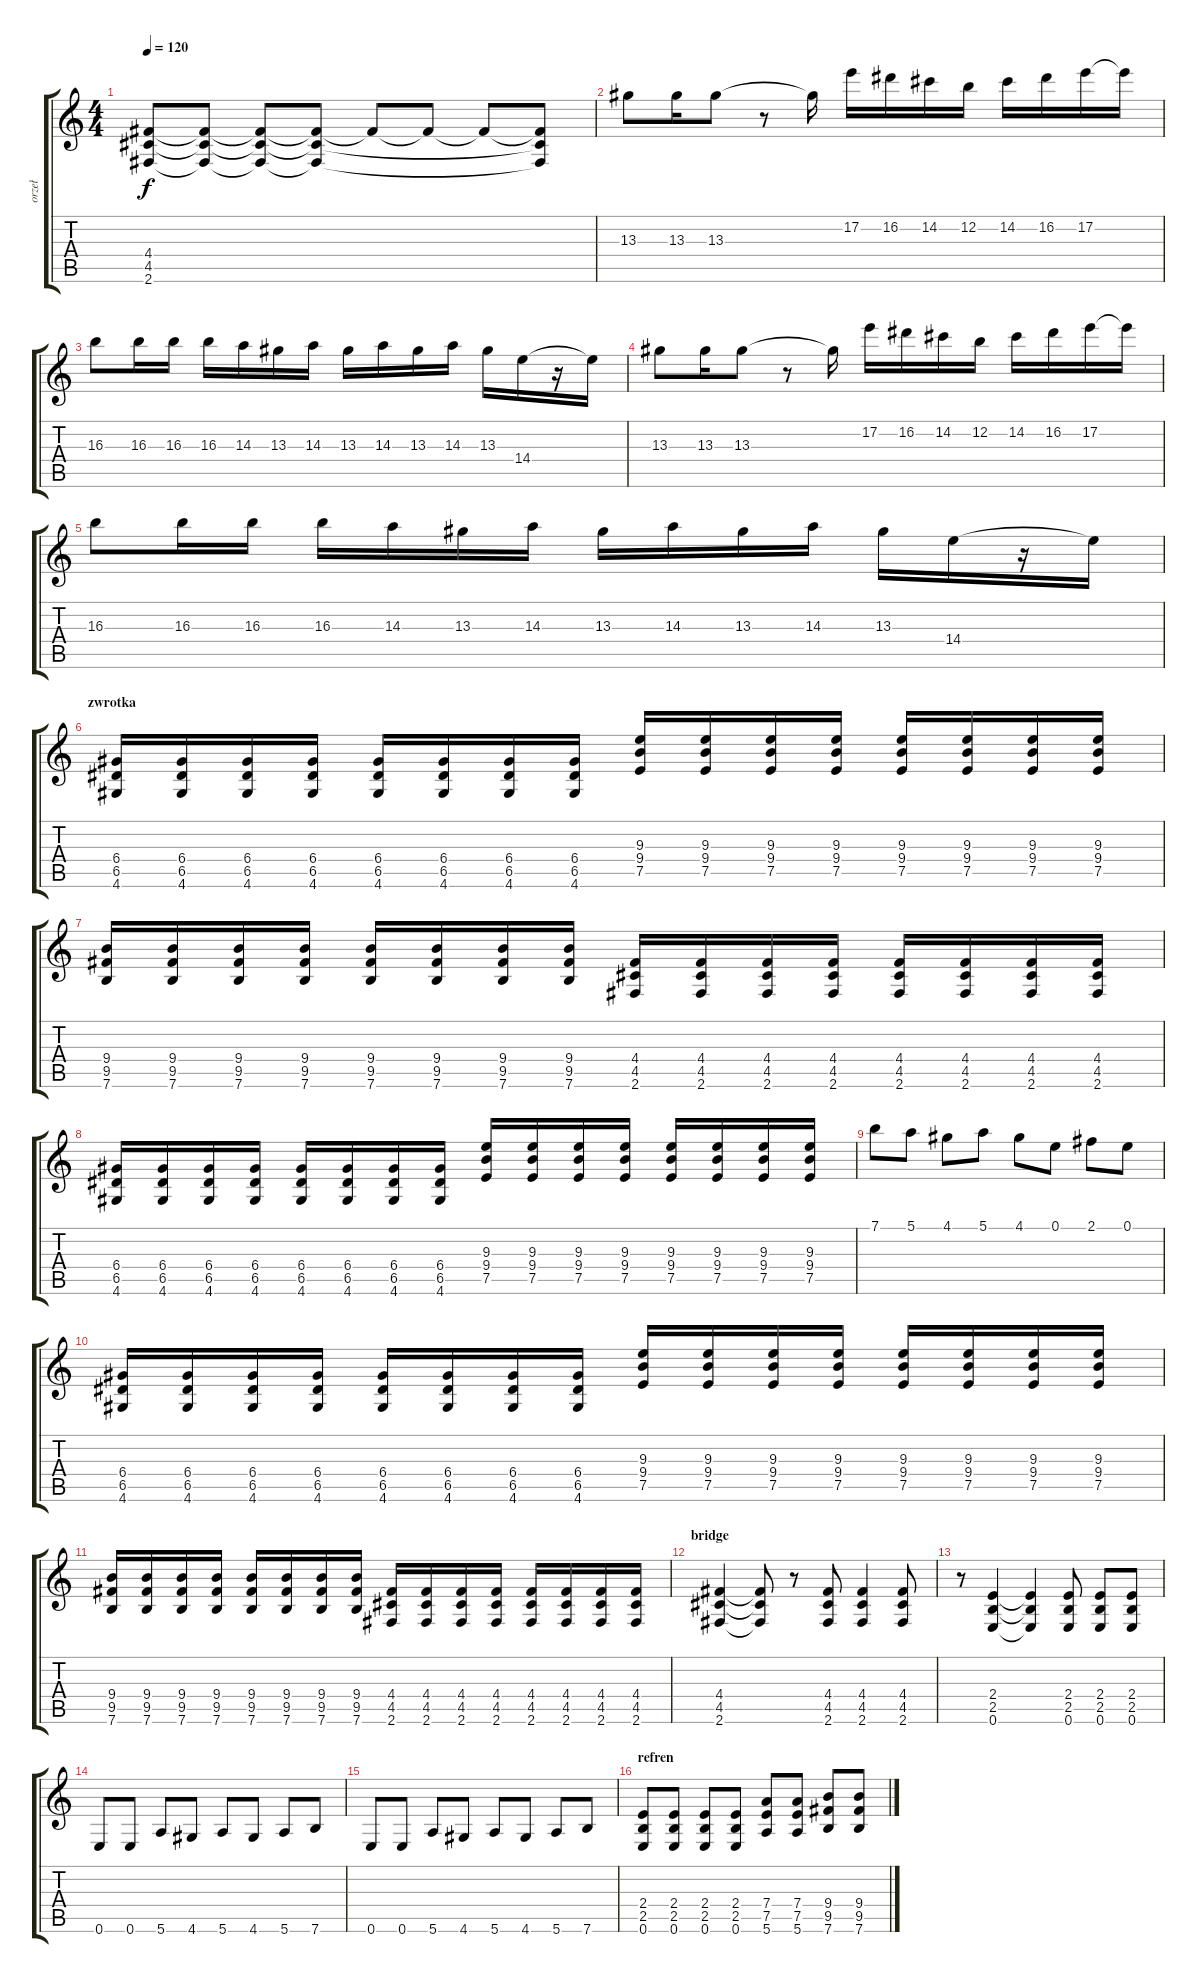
\track ("orzeł" "orzeł") {instrument overdrivenguitar}
\staff {score tabs}
\tuning (E4 B3 G3 D3 A2 E2) {hide}
\ts (4 4)
\tempo 120
\clef g2
\ks c
(4.4{t} 4.5{t} 2.6{t}).8{dy f} (4.4{t} 4.5{t} 2.6{t}).8 (4.4{t} 4.5{t} 2.6{t}).8 (4.4{t} 4.5{t} 2.6{t}).8 4.4{t}.8 4.4{t}.8 4.4{t}.8 (4.4{t} 4.5{t} 2.6{t}).8 |
13.3.8 13.3.16 13.3.8 r.8 13.3{t}.16 17.2.16 16.2.16 14.2.16 12.2.16 14.2.16 16.2.16 17.2.16 17.2{t}.16 |
16.3.8 16.3.16 16.3.16 16.3.16 14.3.16 13.3.16 14.3.16 13.3.16 14.3.16 13.3.16 14.3.16 13.3.16 14.4.16 r.16 14.4{t}.16 |
13.3.8 13.3.16 13.3.8 r.8 13.3{t}.16 17.2.16 16.2.16 14.2.16 12.2.16 14.2.16 16.2.16 17.2.16 17.2{t}.16 |
16.3.8 16.3.16 16.3.16 16.3.16 14.3.16 13.3.16 14.3.16 13.3.16 14.3.16 13.3.16 14.3.16 13.3.16 14.4.16 r.16 14.4{t}.16 |
\section ("" "zwrotka")
(6.4 6.5 4.6).16 (6.4 6.5 4.6).16 (6.4 6.5 4.6).16 (6.4 6.5 4.6).16 (6.4 6.5 4.6).16 (6.4 6.5 4.6).16 (6.4 6.5 4.6).16 (6.4 6.5 4.6).16 (9.3 9.4 7.5).16 (9.3 9.4 7.5).16 (9.3 9.4 7.5).16 (9.3 9.4 7.5).16 (9.3 9.4 7.5).16 (9.3 9.4 7.5).16 (9.3 9.4 7.5).16 (9.3 9.4 7.5).16 |
(9.4 9.5 7.6).16 (9.4 9.5 7.6).16 (9.4 9.5 7.6).16 (9.4 9.5 7.6).16 (9.4 9.5 7.6).16 (9.4 9.5 7.6).16 (9.4 9.5 7.6).16 (9.4 9.5 7.6).16 (4.4 4.5 2.6).16 (4.4 4.5 2.6).16 (4.4 4.5 2.6).16 (4.4 4.5 2.6).16 (4.4 4.5 2.6).16 (4.4 4.5 2.6).16 (4.4 4.5 2.6).16 (4.4 4.5 2.6).16 |
(6.4 6.5 4.6).16 (6.4 6.5 4.6).16 (6.4 6.5 4.6).16 (6.4 6.5 4.6).16 (6.4 6.5 4.6).16 (6.4 6.5 4.6).16 (6.4 6.5 4.6).16 (6.4 6.5 4.6).16 (9.3 9.4 7.5).16 (9.3 9.4 7.5).16 (9.3 9.4 7.5).16 (9.3 9.4 7.5).16 (9.3 9.4 7.5).16 (9.3 9.4 7.5).16 (9.3 9.4 7.5).16 (9.3 9.4 7.5).16 |
7.1.8 5.1.8 4.1.8 5.1.8 4.1.8 0.1.8 2.1.8 0.1.8 |
(6.4 6.5 4.6).16 (6.4 6.5 4.6).16 (6.4 6.5 4.6).16 (6.4 6.5 4.6).16 (6.4 6.5 4.6).16 (6.4 6.5 4.6).16 (6.4 6.5 4.6).16 (6.4 6.5 4.6).16 (9.3 9.4 7.5).16 (9.3 9.4 7.5).16 (9.3 9.4 7.5).16 (9.3 9.4 7.5).16 (9.3 9.4 7.5).16 (9.3 9.4 7.5).16 (9.3 9.4 7.5).16 (9.3 9.4 7.5).16 |
(9.4 9.5 7.6).16 (9.4 9.5 7.6).16 (9.4 9.5 7.6).16 (9.4 9.5 7.6).16 (9.4 9.5 7.6).16 (9.4 9.5 7.6).16 (9.4 9.5 7.6).16 (9.4 9.5 7.6).16 (4.4 4.5 2.6).16 (4.4 4.5 2.6).16 (4.4 4.5 2.6).16 (4.4 4.5 2.6).16 (4.4 4.5 2.6).16 (4.4 4.5 2.6).16 (4.4 4.5 2.6).16 (4.4 4.5 2.6).16 |
\section ("" "bridge")
(4.4 4.5 2.6).4 (4.4{t} 4.5{t} 2.6{t}).8 r.8 (4.4 4.5 2.6).8 (4.4 4.5 2.6).4 (4.4 4.5 2.6).8 |
r.8 (2.4 2.5 0.6).4 (2.4{t} 2.5{t} 0.6{t}).4 (2.4 2.5 0.6).8 (2.4 2.5 0.6).8 (2.4 2.5 0.6).8 |
0.6.8 0.6.8 5.6.8 4.6.8 5.6.8 4.6.8 5.6.8 7.6.8 |
0.6.8 0.6.8 5.6.8 4.6.8 5.6.8 4.6.8 5.6.8 7.6.8 |
\section ("" "refren")
(2.4 2.5 0.6).8 (2.4 2.5 0.6).8 (2.4 2.5 0.6).8 (2.4 2.5 0.6).8 (7.4 7.5 5.6).8 (7.4 7.5 5.6).8 (9.4 9.5 7.6).8 (9.4 9.5 7.6).8
